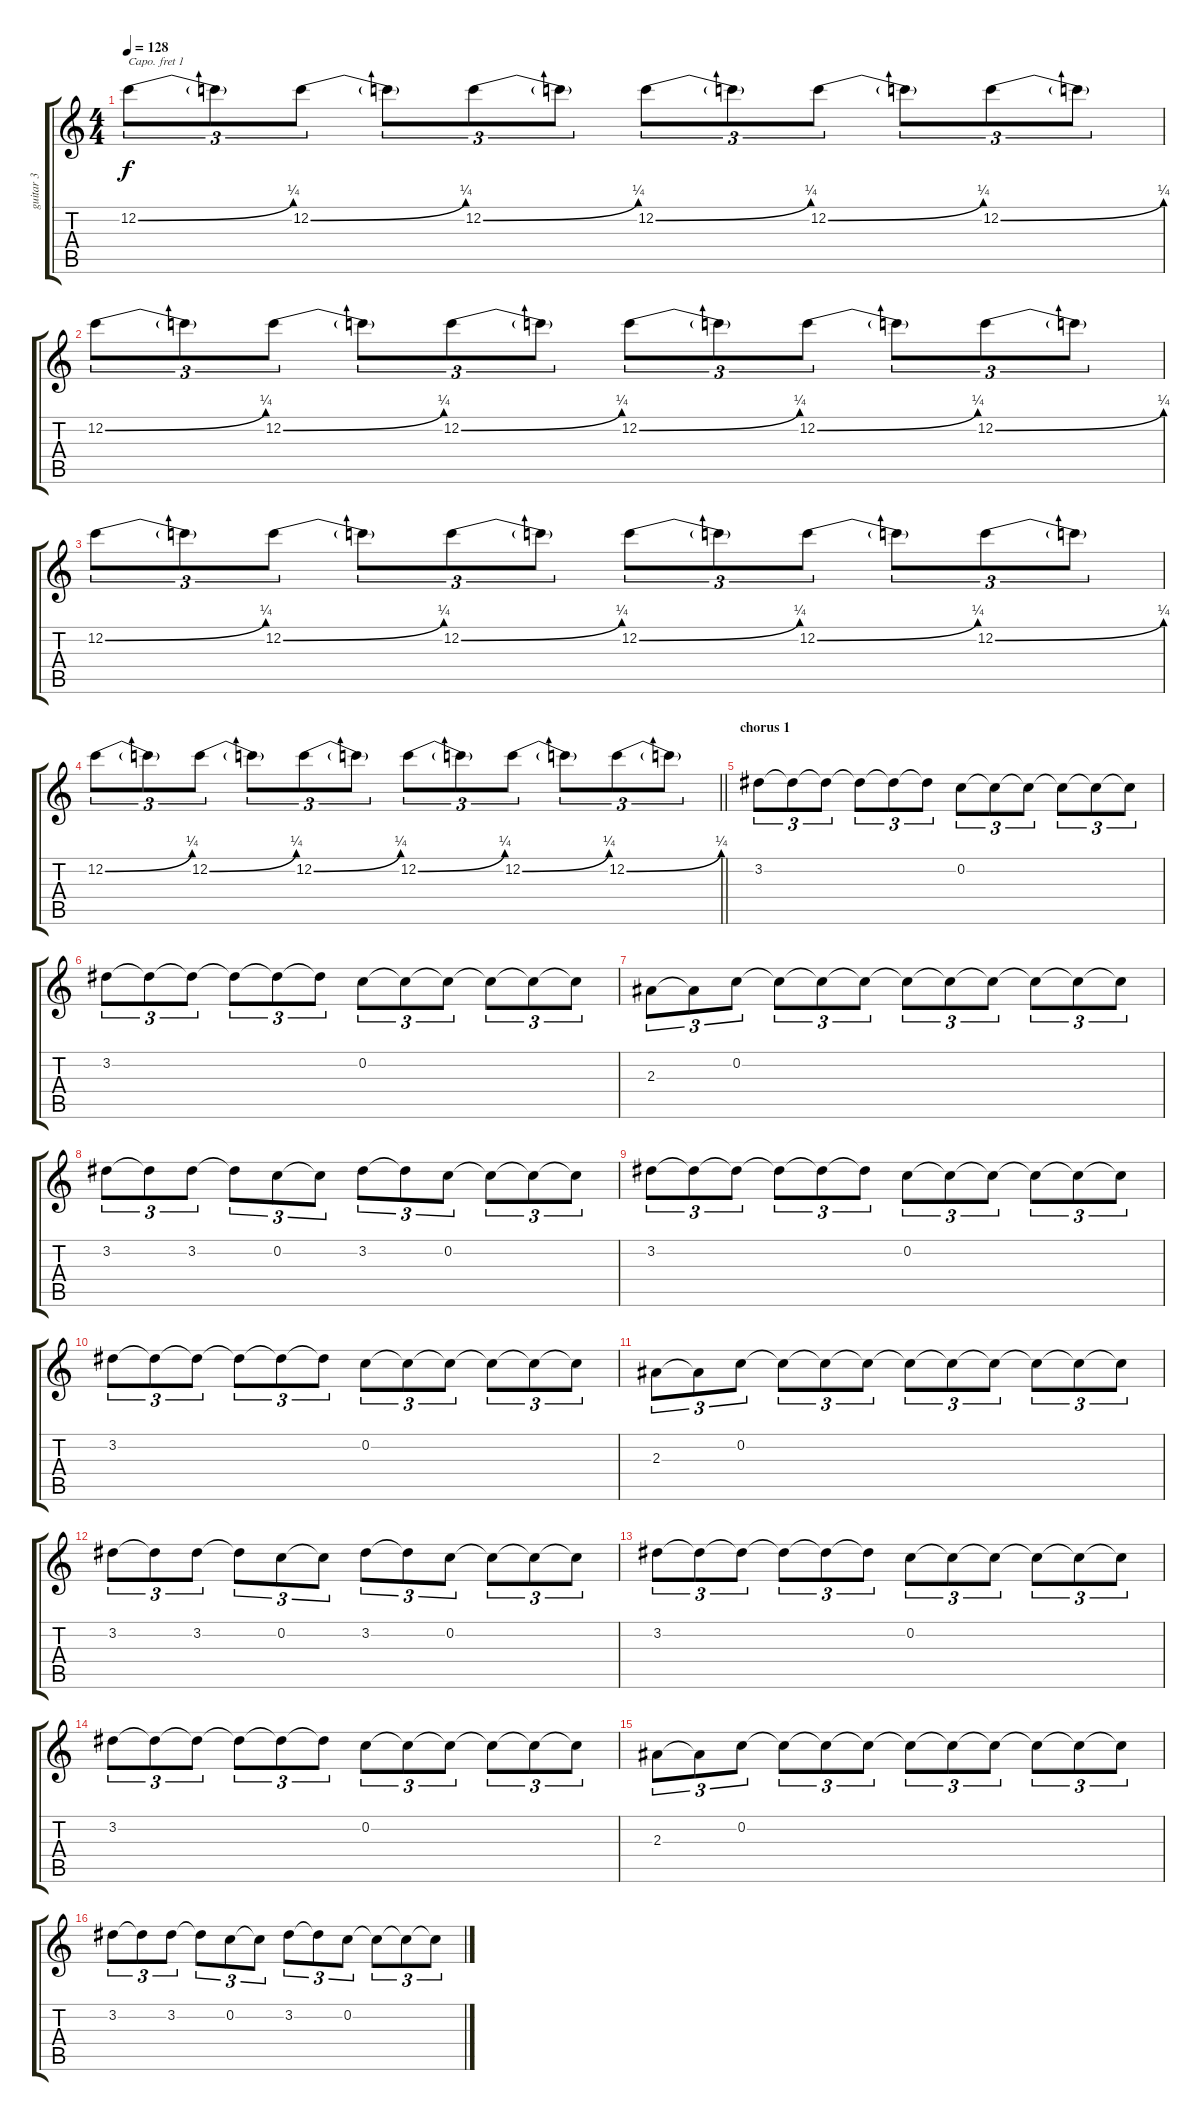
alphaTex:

\track ("guitar 3" "guitar 3") {instrument electricguitarjazz}
\staff {score tabs}
\capo 1
\tuning (E4 B3 G3 D3 A2 E2) {hide}
\ts (4 4)
\tempo 128
\clef g2
\ks c
12.2{be (bend 0 0 60 1)}.8{tu (3 2) dy f balance 11} 12.2{t}.8{tu (3 2)} 12.2{be (bend 0 0 60 1)}.8{tu (3 2)} 12.2{t}.8{tu (3 2)} 12.2{be (bend 0 0 60 1)}.8{tu (3 2)} 12.2{t}.8{tu (3 2)} 12.2{be (bend 0 0 60 1)}.8{tu (3 2)} 12.2{t}.8{tu (3 2)} 12.2{be (bend 0 0 60 1)}.8{tu (3 2)} 12.2{t}.8{tu (3 2)} 12.2{be (bend 0 0 60 1)}.8{tu (3 2)} 12.2{t}.8{tu (3 2)} |
12.2{be (bend 0 0 60 1)}.8{tu (3 2)} 12.2{t}.8{tu (3 2)} 12.2{be (bend 0 0 60 1)}.8{tu (3 2)} 12.2{t}.8{tu (3 2)} 12.2{be (bend 0 0 60 1)}.8{tu (3 2)} 12.2{t}.8{tu (3 2)} 12.2{be (bend 0 0 60 1)}.8{tu (3 2)} 12.2{t}.8{tu (3 2)} 12.2{be (bend 0 0 60 1)}.8{tu (3 2)} 12.2{t}.8{tu (3 2)} 12.2{be (bend 0 0 60 1)}.8{tu (3 2)} 12.2{t}.8{tu (3 2)} |
12.2{be (bend 0 0 60 1)}.8{tu (3 2)} 12.2{t}.8{tu (3 2)} 12.2{be (bend 0 0 60 1)}.8{tu (3 2)} 12.2{t}.8{tu (3 2)} 12.2{be (bend 0 0 60 1)}.8{tu (3 2)} 12.2{t}.8{tu (3 2)} 12.2{be (bend 0 0 60 1)}.8{tu (3 2)} 12.2{t}.8{tu (3 2)} 12.2{be (bend 0 0 60 1)}.8{tu (3 2)} 12.2{t}.8{tu (3 2)} 12.2{be (bend 0 0 60 1)}.8{tu (3 2)} 12.2{t}.8{tu (3 2)} |
\barLineRight lightlight
12.2{be (bend 0 0 60 1)}.8{tu (3 2)} 12.2{t}.8{tu (3 2)} 12.2{be (bend 0 0 60 1)}.8{tu (3 2)} 12.2{t}.8{tu (3 2)} 12.2{be (bend 0 0 60 1)}.8{tu (3 2)} 12.2{t}.8{tu (3 2)} 12.2{be (bend 0 0 60 1)}.8{tu (3 2)} 12.2{t}.8{tu (3 2)} 12.2{be (bend 0 0 60 1)}.8{tu (3 2)} 12.2{t}.8{tu (3 2)} 12.2{be (bend 0 0 60 1)}.8{tu (3 2)} 12.2{t}.8{tu (3 2)} |
\section ("" "chorus 1")
3.2.8{tu (3 2) volume 16 balance 8 instrument electricguitarjazz} 3.2{t}.8{tu (3 2)} 3.2{t}.8{tu (3 2)} 3.2{t}.8{tu (3 2)} 3.2{t}.8{tu (3 2)} 3.2{t}.8{tu (3 2)} 0.2.8{tu (3 2)} 0.2{t}.8{tu (3 2)} 0.2{t}.8{tu (3 2)} 0.2{t}.8{tu (3 2)} 0.2{t}.8{tu (3 2)} 0.2{t}.8{tu (3 2)} |
3.2.8{tu (3 2)} 3.2{t}.8{tu (3 2)} 3.2{t}.8{tu (3 2)} 3.2{t}.8{tu (3 2)} 3.2{t}.8{tu (3 2)} 3.2{t}.8{tu (3 2)} 0.2.8{tu (3 2)} 0.2{t}.8{tu (3 2)} 0.2{t}.8{tu (3 2)} 0.2{t}.8{tu (3 2)} 0.2{t}.8{tu (3 2)} 0.2{t}.8{tu (3 2)} |
2.3.8{tu (3 2)} 2.3{t}.8{tu (3 2)} 0.2.8{tu (3 2)} 0.2{t}.8{tu (3 2)} 0.2{t}.8{tu (3 2)} 0.2{t}.8{tu (3 2)} 0.2{t}.8{tu (3 2)} 0.2{t}.8{tu (3 2)} 0.2{t}.8{tu (3 2)} 0.2{t}.8{tu (3 2)} 0.2{t}.8{tu (3 2)} 0.2{t}.8{tu (3 2)} |
3.2.8{tu (3 2)} 3.2{t}.8{tu (3 2)} 3.2.8{tu (3 2)} 3.2{t}.8{tu (3 2)} 0.2.8{tu (3 2)} 0.2{t}.8{tu (3 2)} 3.2.8{tu (3 2)} 3.2{t}.8{tu (3 2)} 0.2.8{tu (3 2)} 0.2{t}.8{tu (3 2)} 0.2{t}.8{tu (3 2)} 0.2{t}.8{tu (3 2)} |
3.2.8{tu (3 2)} 3.2{t}.8{tu (3 2)} 3.2{t}.8{tu (3 2)} 3.2{t}.8{tu (3 2)} 3.2{t}.8{tu (3 2)} 3.2{t}.8{tu (3 2)} 0.2.8{tu (3 2)} 0.2{t}.8{tu (3 2)} 0.2{t}.8{tu (3 2)} 0.2{t}.8{tu (3 2)} 0.2{t}.8{tu (3 2)} 0.2{t}.8{tu (3 2)} |
3.2.8{tu (3 2)} 3.2{t}.8{tu (3 2)} 3.2{t}.8{tu (3 2)} 3.2{t}.8{tu (3 2)} 3.2{t}.8{tu (3 2)} 3.2{t}.8{tu (3 2)} 0.2.8{tu (3 2)} 0.2{t}.8{tu (3 2)} 0.2{t}.8{tu (3 2)} 0.2{t}.8{tu (3 2)} 0.2{t}.8{tu (3 2)} 0.2{t}.8{tu (3 2)} |
2.3.8{tu (3 2)} 2.3{t}.8{tu (3 2)} 0.2.8{tu (3 2)} 0.2{t}.8{tu (3 2)} 0.2{t}.8{tu (3 2)} 0.2{t}.8{tu (3 2)} 0.2{t}.8{tu (3 2)} 0.2{t}.8{tu (3 2)} 0.2{t}.8{tu (3 2)} 0.2{t}.8{tu (3 2)} 0.2{t}.8{tu (3 2)} 0.2{t}.8{tu (3 2)} |
3.2.8{tu (3 2)} 3.2{t}.8{tu (3 2)} 3.2.8{tu (3 2)} 3.2{t}.8{tu (3 2)} 0.2.8{tu (3 2)} 0.2{t}.8{tu (3 2)} 3.2.8{tu (3 2)} 3.2{t}.8{tu (3 2)} 0.2.8{tu (3 2)} 0.2{t}.8{tu (3 2)} 0.2{t}.8{tu (3 2)} 0.2{t}.8{tu (3 2)} |
3.2.8{tu (3 2)} 3.2{t}.8{tu (3 2)} 3.2{t}.8{tu (3 2)} 3.2{t}.8{tu (3 2)} 3.2{t}.8{tu (3 2)} 3.2{t}.8{tu (3 2)} 0.2.8{tu (3 2)} 0.2{t}.8{tu (3 2)} 0.2{t}.8{tu (3 2)} 0.2{t}.8{tu (3 2)} 0.2{t}.8{tu (3 2)} 0.2{t}.8{tu (3 2)} |
3.2.8{tu (3 2)} 3.2{t}.8{tu (3 2)} 3.2{t}.8{tu (3 2)} 3.2{t}.8{tu (3 2)} 3.2{t}.8{tu (3 2)} 3.2{t}.8{tu (3 2)} 0.2.8{tu (3 2)} 0.2{t}.8{tu (3 2)} 0.2{t}.8{tu (3 2)} 0.2{t}.8{tu (3 2)} 0.2{t}.8{tu (3 2)} 0.2{t}.8{tu (3 2)} |
2.3.8{tu (3 2)} 2.3{t}.8{tu (3 2)} 0.2.8{tu (3 2)} 0.2{t}.8{tu (3 2)} 0.2{t}.8{tu (3 2)} 0.2{t}.8{tu (3 2)} 0.2{t}.8{tu (3 2)} 0.2{t}.8{tu (3 2)} 0.2{t}.8{tu (3 2)} 0.2{t}.8{tu (3 2)} 0.2{t}.8{tu (3 2)} 0.2{t}.8{tu (3 2)} |
3.2.8{tu (3 2)} 3.2{t}.8{tu (3 2)} 3.2.8{tu (3 2)} 3.2{t}.8{tu (3 2)} 0.2.8{tu (3 2)} 0.2{t}.8{tu (3 2)} 3.2.8{tu (3 2)} 3.2{t}.8{tu (3 2)} 0.2.8{tu (3 2)} 0.2{t}.8{tu (3 2)} 0.2{t}.8{tu (3 2)} 0.2{t}.8{tu (3 2)}
